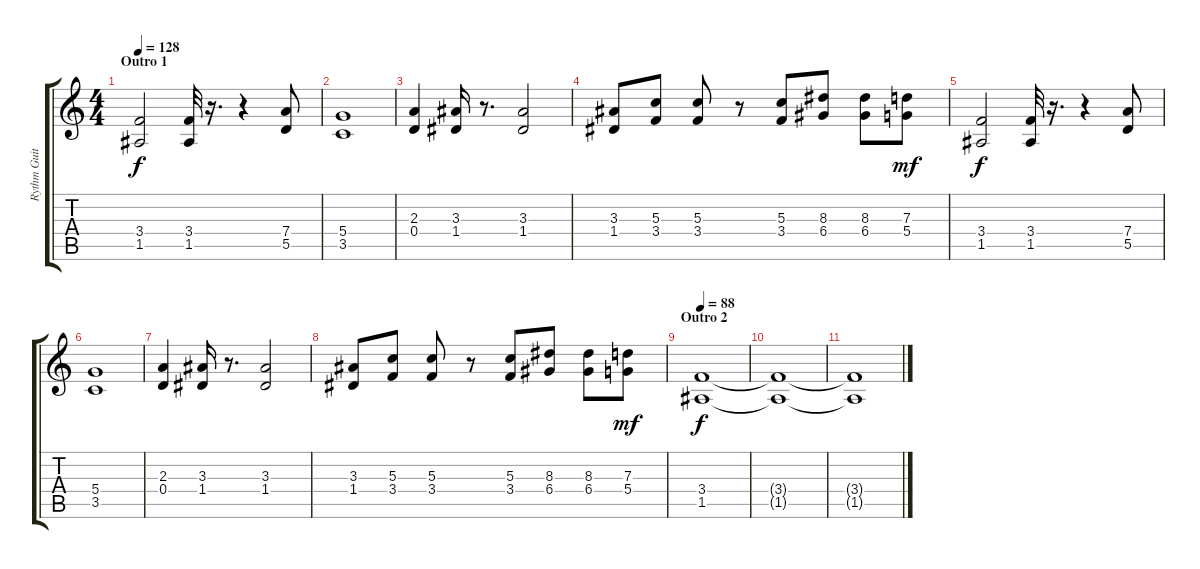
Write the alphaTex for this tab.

\track ("Rythm Guitar" "Rythm Guit") {instrument distortionguitar}
\staff {score tabs}
\tuning (E4 B3 G3 D3 A2 E2) {hide}
\ts (4 4)
\section ("" "Outro 1")
\tempo 128
\clef g2
\ks c
(3.4 1.5).2{dy f} (3.4 1.5).32 r.16{d} r.4 (7.4 5.5).8 |
(5.4 3.5).1 |
(2.3 0.4).4 (3.3 1.4).16 r.8{d} (3.3 1.4).2 |
(3.3 1.4).8 (5.3 3.4).8 (5.3 3.4).8 r.8 (5.3 3.4).8 (8.3 6.4).8 (8.3 6.4).8 (7.3 5.4).8{dy mf} |
(3.4 1.5).2{dy f} (3.4 1.5).32 r.16{d} r.4 (7.4 5.5).8 |
(5.4 3.5).1 |
(2.3 0.4).4 (3.3 1.4).16 r.8{d} (3.3 1.4).2 |
(3.3 1.4).8 (5.3 3.4).8 (5.3 3.4).8 r.8 (5.3 3.4).8 (8.3 6.4).8 (8.3 6.4).8 (7.3 5.4).8{dy mf} |
\section ("" "Outro 2")
\tempo 88
(3.4 1.5).1{dy f} |
(3.4{t} 1.5{t}).1 |
(3.4{t} 1.5{t}).1{volume 0}
